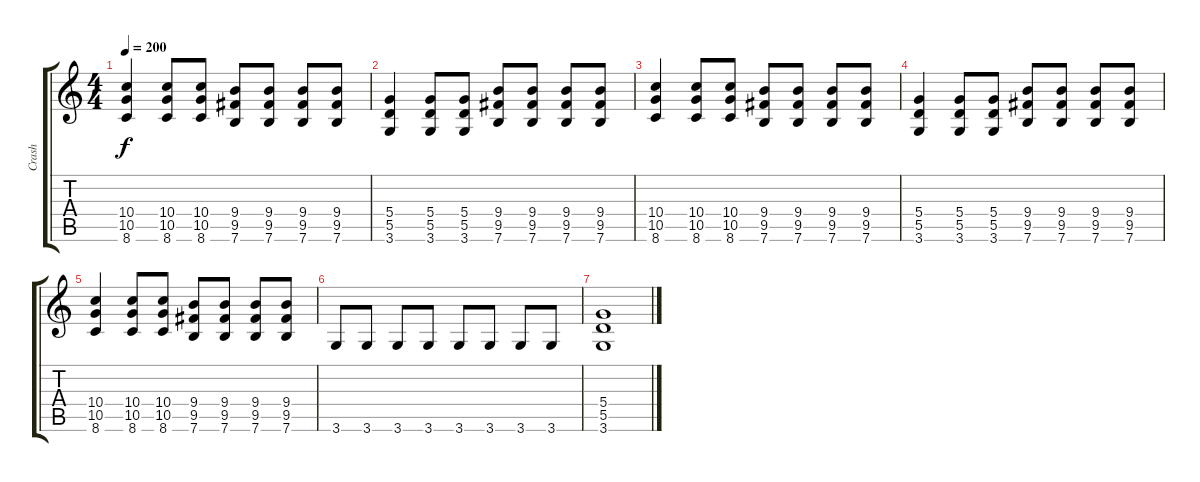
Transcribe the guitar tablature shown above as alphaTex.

\track ("Crash" "Crash") {instrument distortionguitar}
\staff {score tabs}
\tuning (E4 B3 G3 D3 A2 E2) {hide}
\ts (4 4)
\tempo 200
\clef g2
\ks c
(10.4 10.5 8.6).4{dy f} (10.4 10.5 8.6).8 (10.4 10.5 8.6).8 (9.4 9.5 7.6).8 (9.4 9.5 7.6).8 (9.4 9.5 7.6).8 (9.4 9.5 7.6).8 |
(5.4 5.5 3.6).4 (5.4 5.5 3.6).8 (5.4 5.5 3.6).8 (9.4 9.5 7.6).8 (9.4 9.5 7.6).8 (9.4 9.5 7.6).8 (9.4 9.5 7.6).8 |
(10.4 10.5 8.6).4 (10.4 10.5 8.6).8 (10.4 10.5 8.6).8 (9.4 9.5 7.6).8 (9.4 9.5 7.6).8 (9.4 9.5 7.6).8 (9.4 9.5 7.6).8 |
(5.4 5.5 3.6).4 (5.4 5.5 3.6).8 (5.4 5.5 3.6).8 (9.4 9.5 7.6).8 (9.4 9.5 7.6).8 (9.4 9.5 7.6).8 (9.4 9.5 7.6).8 |
(10.4 10.5 8.6).4 (10.4 10.5 8.6).8 (10.4 10.5 8.6).8 (9.4 9.5 7.6).8 (9.4 9.5 7.6).8 (9.4 9.5 7.6).8 (9.4 9.5 7.6).8 |
3.6.8 3.6.8 3.6.8 3.6.8 3.6.8 3.6.8 3.6.8 3.6.8 |
(5.4 5.5 3.6).1
